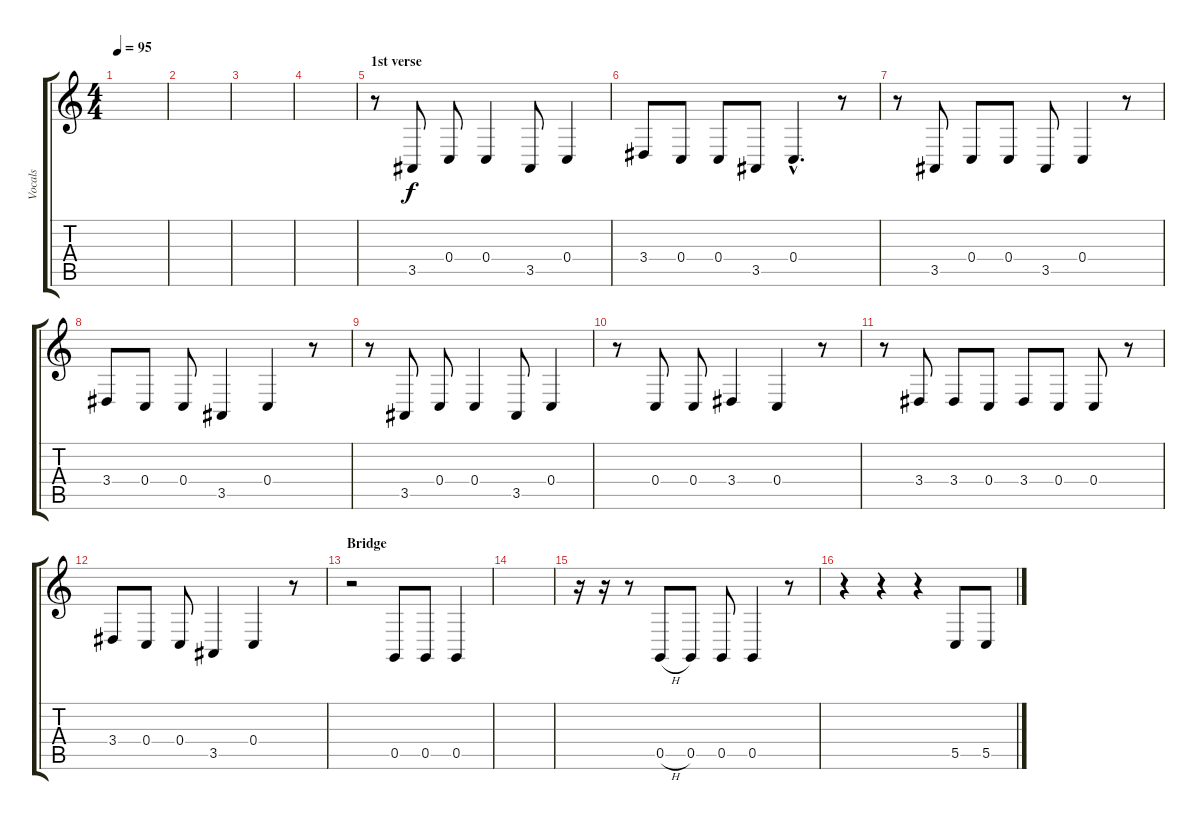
\track ("Vocals" "Vocals") {instrument choiraahs}
\staff {score tabs}
\tuning (D4 A3 F3 C3 G2 D2) {hide}
\ts (4 4)
\tempo 95
\clef g2
\ks c
|
|
|
|
\section ("" "1st verse")
r.8 3.5.8 0.4.8 0.4.4 3.5.8 0.4.4 |
3.4.8 0.4.8 0.4.8 3.5.8 0.4{hac}.4{d} r.8 |
r.8 3.5.8 0.4.8 0.4.8 3.5.8 0.4.4 r.8 |
3.4.8 0.4.8 0.4.8 3.5.4 0.4.4 r.8 |
r.8 3.5.8 0.4.8 0.4.4 3.5.8 0.4.4 |
r.8 0.4.8 0.4.8 3.4.4 0.4.4 r.8 |
r.8 3.4.8 3.4.8 0.4.8 3.4.8 0.4.8 0.4.8 r.8 |
3.4.8 0.4.8 0.4.8 3.5.4 0.4.4 r.8 |
\section ("" "Bridge")
r.2 0.5.8 0.5.8 0.5.4 |
|
r.16 r.16 r.8 0.5{h}.8 0.5.8 0.5.8 0.5.4 r.8 |
r.4 r.4 r.4 5.5.8 5.5.8
